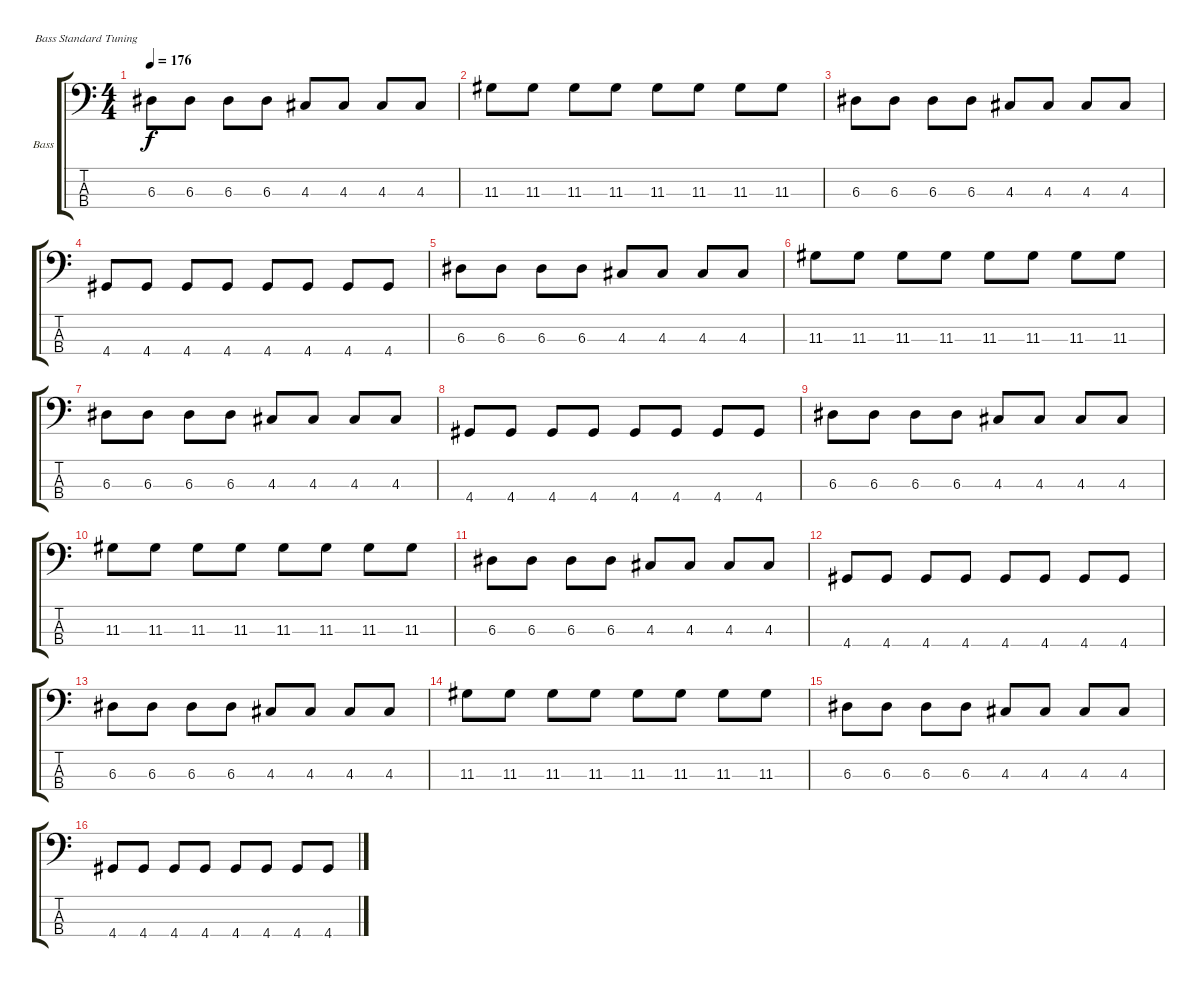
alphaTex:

\defaultSystemsLayout 4
\bracketExtendMode groupsimilarinstruments
\firstSystemTrackNameOrientation horizontal
\otherSystemsTrackNameOrientation horizontal
\track ("Bass" "Bass") {instrument electricbassfinger}
\staff {score tabs}
\tuning (G2 D2 A1 E1)
\ts (4 4)
\tempo 176
\clef f4
\scale
0.333333
\ks c
6.3.8{dy f} 6.3.8 6.3.8 6.3.8 4.3.8 4.3.8 4.3.8 4.3.8 |
\scale
0.333333 11.3.8 11.3.8 11.3.8 11.3.8 11.3.8 11.3.8 11.3.8 11.3.8 |
\scale
0.333333 6.3.8 6.3.8 6.3.8 6.3.8 4.3.8 4.3.8 4.3.8 4.3.8 |
\scale
0.333333 4.4.8 4.4.8 4.4.8 4.4.8 4.4.8 4.4.8 4.4.8 4.4.8 |
\scale
0.333333 6.3.8 6.3.8 6.3.8 6.3.8 4.3.8 4.3.8 4.3.8 4.3.8 |
\scale
0.333333 11.3.8 11.3.8 11.3.8 11.3.8 11.3.8 11.3.8 11.3.8 11.3.8 |
\scale
0.333333 6.3.8 6.3.8 6.3.8 6.3.8 4.3.8 4.3.8 4.3.8 4.3.8 |
\scale
0.333333 4.4.8 4.4.8 4.4.8 4.4.8 4.4.8 4.4.8 4.4.8 4.4.8 |
\scale
0.333333 6.3.8 6.3.8 6.3.8 6.3.8 4.3.8 4.3.8 4.3.8 4.3.8 |
\scale
0.333333 11.3.8 11.3.8 11.3.8 11.3.8 11.3.8 11.3.8 11.3.8 11.3.8 |
\scale
0.333333 6.3.8 6.3.8 6.3.8 6.3.8 4.3.8 4.3.8 4.3.8 4.3.8 |
\scale
0.333333 4.4.8 4.4.8 4.4.8 4.4.8 4.4.8 4.4.8 4.4.8 4.4.8 |
\scale
0.333333 6.3.8 6.3.8 6.3.8 6.3.8 4.3.8 4.3.8 4.3.8 4.3.8 |
\scale
0.333333 11.3.8 11.3.8 11.3.8 11.3.8 11.3.8 11.3.8 11.3.8 11.3.8 |
\scale
0.333333 6.3.8 6.3.8 6.3.8 6.3.8 4.3.8 4.3.8 4.3.8 4.3.8 |
\scale
0.333333 4.4.8 4.4.8 4.4.8 4.4.8 4.4.8 4.4.8 4.4.8 4.4.8
